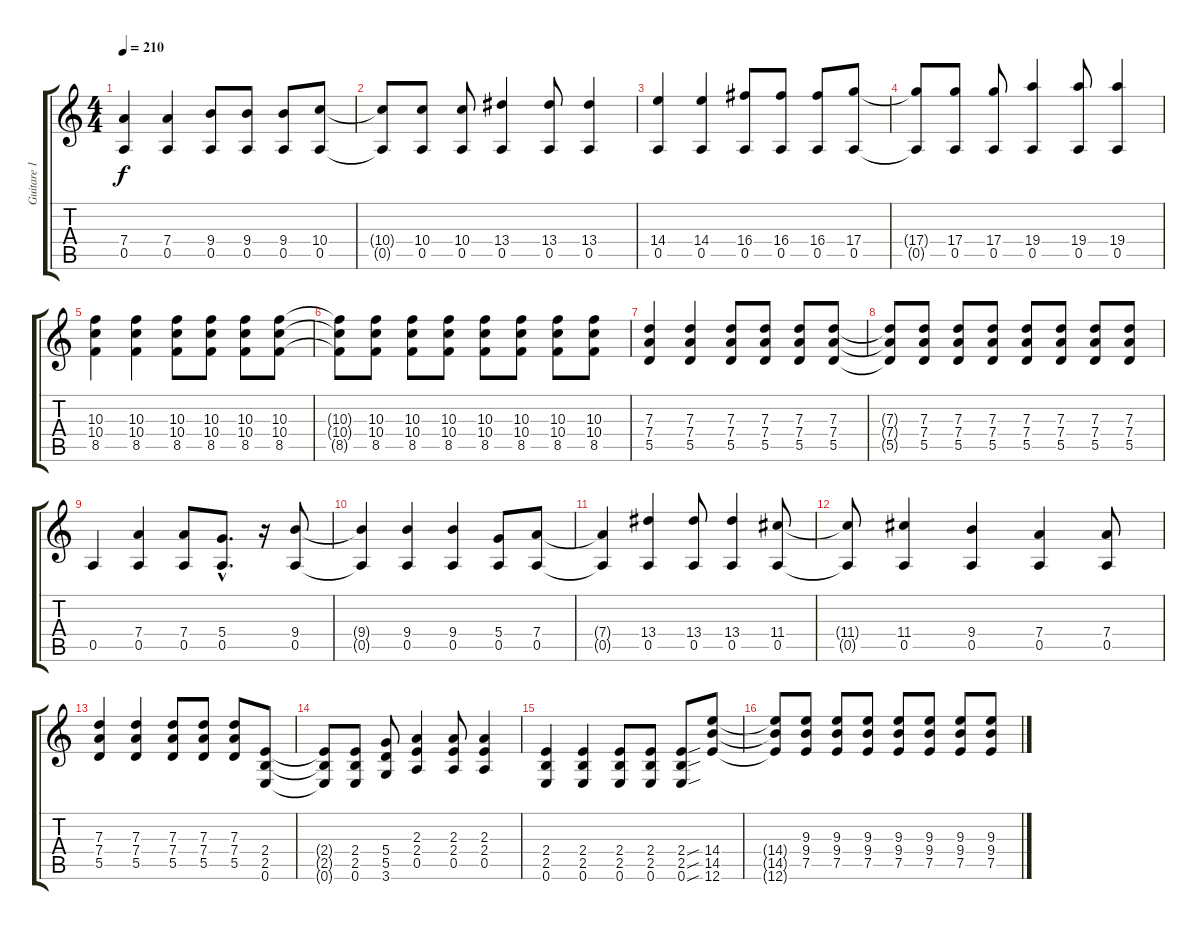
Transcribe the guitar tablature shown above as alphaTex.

\track ("Guitare 1" "Guitare 1") {instrument distortionguitar}
\staff {score tabs}
\tuning (E4 B3 G3 D3 A2 E2) {hide}
\ts (4 4)
\tempo 210
\clef g2
\ks c
(7.4 0.5).4{dy f} (7.4 0.5).4 (9.4 0.5).8 (9.4 0.5).8 (9.4 0.5).8 (10.4 0.5).8 |
(10.4{t} 0.5{t}).8 (10.4 0.5).8 (10.4 0.5).8 (13.4 0.5).4 (13.4 0.5).8 (13.4 0.5).4 |
(14.4 0.5).4 (14.4 0.5).4 (16.4 0.5).8 (16.4 0.5).8 (16.4 0.5).8 (17.4 0.5).8 |
(17.4{t} 0.5{t}).8 (17.4 0.5).8 (17.4 0.5).8 (19.4 0.5).4 (19.4 0.5).8 (19.4 0.5).4 |
(10.3 10.4 8.5).4 (10.3 10.4 8.5).4 (10.3 10.4 8.5).8 (10.3 10.4 8.5).8 (10.3 10.4 8.5).8 (10.3 10.4 8.5).8 |
(10.3{t} 10.4{t} 8.5{t}).8 (10.3 10.4 8.5).8 (10.3 10.4 8.5).8 (10.3 10.4 8.5).8 (10.3 10.4 8.5).8 (10.3 10.4 8.5).8 (10.3 10.4 8.5).8 (10.3 10.4 8.5).8 |
(7.3 7.4 5.5).4 (7.3 7.4 5.5).4 (7.3 7.4 5.5).8 (7.3 7.4 5.5).8 (7.3 7.4 5.5).8 (7.3 7.4 5.5).8 |
(7.3{t} 7.4{t} 5.5{t}).8 (7.3 7.4 5.5).8 (7.3 7.4 5.5).8 (7.3 7.4 5.5).8 (7.3 7.4 5.5).8 (7.3 7.4 5.5).8 (7.3 7.4 5.5).8 (7.3 7.4 5.5).8 |
0.5.4{instrument electricguitarclean} (7.4 0.5).4 (7.4 0.5).8 (5.4{hac} 0.5{hac}).8{d} r.16 (9.4 0.5).8 |
(9.4{t} 0.5{t}).4 (9.4 0.5).4 (9.4 0.5).4 (5.4 0.5).8 (7.4 0.5).8 |
(7.4{t} 0.5{t}).4 (13.4 0.5).4 (13.4 0.5).8 (13.4 0.5).4 (11.4 0.5).8 |
(11.4{t} 0.5{t}).8 (11.4 0.5).4 (9.4 0.5).4 (7.4 0.5).4 (7.4 0.5).8 |
(7.3 7.4 5.5).4{instrument distortionguitar} (7.3 7.4 5.5).4 (7.3 7.4 5.5).8 (7.3 7.4 5.5).8 (7.3 7.4 5.5).8 (2.4 2.5 0.6).8 |
(2.4{t} 2.5{t} 0.6{t}).8 (2.4 2.5 0.6).8 (5.4 5.5 3.6).8 (2.3 2.4 0.5).4 (2.3 2.4 0.5).8 (2.3 2.4 0.5).4 |
(2.4 2.5 0.6).4 (2.4 2.5 0.6).4 (2.4 2.5 0.6).8 (2.4 2.5 0.6).8 (2.4{sou} 2.5{sou} 0.6{sou}).8 (14.4 14.5 12.6).8 |
(14.4{t} 14.5{t} 12.6{t}).8 (9.3 9.4 7.5).8 (9.3 9.4 7.5).8 (9.3 9.4 7.5).8 (9.3 9.4 7.5).8 (9.3 9.4 7.5).8 (9.3 9.4 7.5).8 (9.3 9.4 7.5).8
